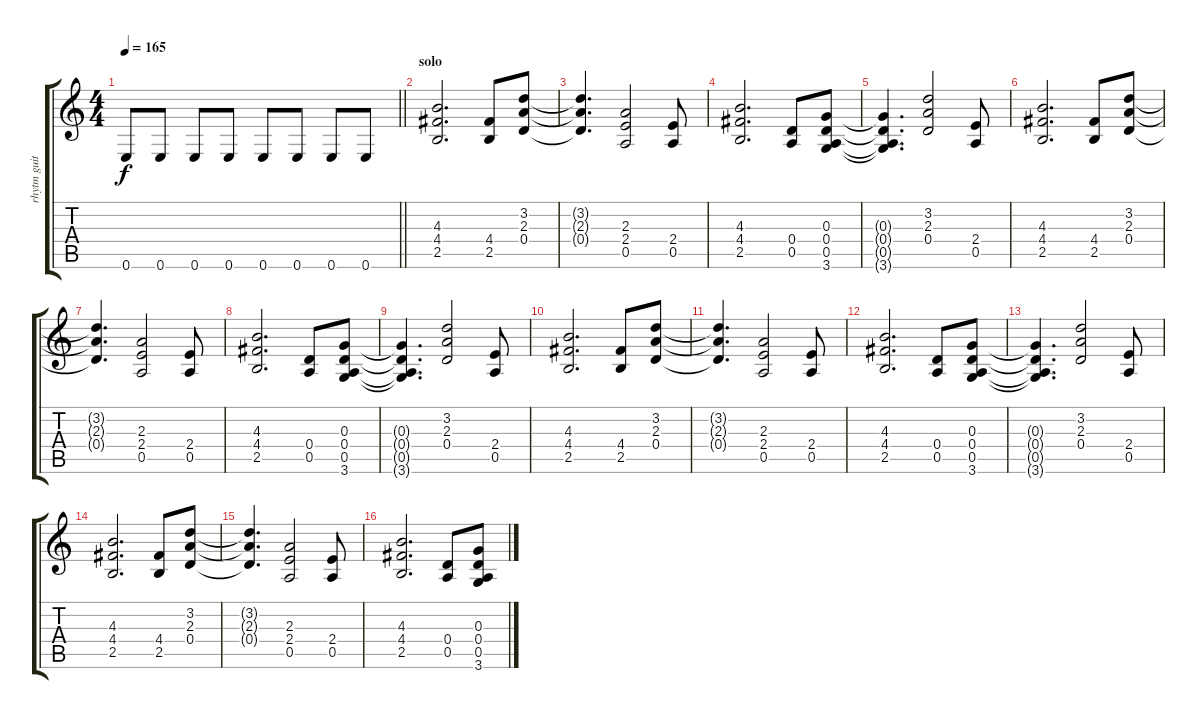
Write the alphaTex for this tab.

\track ("rhytm guitars" "rhytm guit") {instrument distortionguitar}
\staff {score tabs}
\tuning (E4 B3 G3 D3 A2 E2) {hide}
\ts (4 4)
\tempo 165
\clef g2
\barLineRight lightlight
\ks c
0.6.8{dy f} 0.6.8 0.6.8 0.6.8 0.6.8 0.6.8 0.6.8 0.6.8 |
\section ("" "solo")
(4.3 4.4 2.5).2{d} (4.4 2.5).8 (3.2 2.3 0.4).8 |
(3.2{t} 2.3{t} 0.4{t}).4{d} (2.3 2.4 0.5).2 (2.4 0.5).8 |
(4.3 4.4 2.5).2{d} (0.4 0.5).8 (0.3 0.4 0.5 3.6).8 |
(0.3{t} 0.4{t} 0.5{t} 3.6{t}).4{d} (3.2 2.3 0.4).2 (2.4 0.5).8 |
(4.3 4.4 2.5).2{d} (4.4 2.5).8 (3.2 2.3 0.4).8 |
(3.2{t} 2.3{t} 0.4{t}).4{d} (2.3 2.4 0.5).2 (2.4 0.5).8 |
(4.3 4.4 2.5).2{d} (0.4 0.5).8 (0.3 0.4 0.5 3.6).8 |
(0.3{t} 0.4{t} 0.5{t} 3.6{t}).4{d} (3.2 2.3 0.4).2 (2.4 0.5).8 |
(4.3 4.4 2.5).2{d} (4.4 2.5).8 (3.2 2.3 0.4).8 |
(3.2{t} 2.3{t} 0.4{t}).4{d} (2.3 2.4 0.5).2 (2.4 0.5).8 |
(4.3 4.4 2.5).2{d} (0.4 0.5).8 (0.3 0.4 0.5 3.6).8 |
(0.3{t} 0.4{t} 0.5{t} 3.6{t}).4{d} (3.2 2.3 0.4).2 (2.4 0.5).8 |
(4.3 4.4 2.5).2{d} (4.4 2.5).8 (3.2 2.3 0.4).8 |
(3.2{t} 2.3{t} 0.4{t}).4{d} (2.3 2.4 0.5).2 (2.4 0.5).8 |
(4.3 4.4 2.5).2{d} (0.4 0.5).8 (0.3 0.4 0.5 3.6).8
